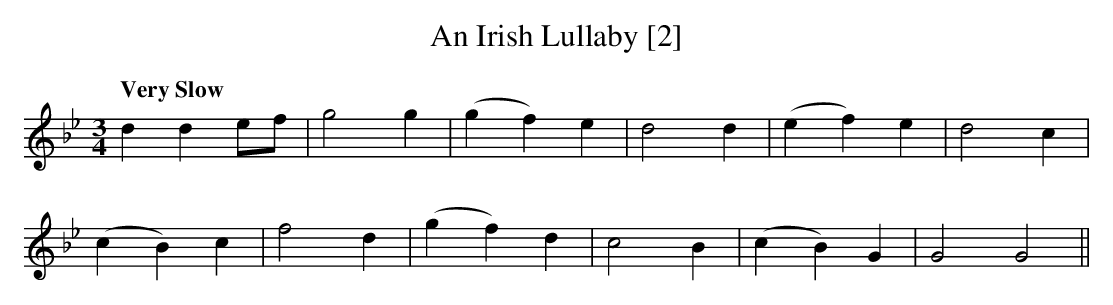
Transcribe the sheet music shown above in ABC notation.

X:1
T:Irish Lullaby [2], An
M:3/4
L:l/8Q
Q:"Very Slow"
K:Gmin
d2d2 ef|g4 g2|(g2f2)e2|d4 d2|(e2f2)e2|d4 c2|
(c2B2)c2|f4 d2|(g2f2)d2|c4 B2|(c2B2)G2|G4 G4||
